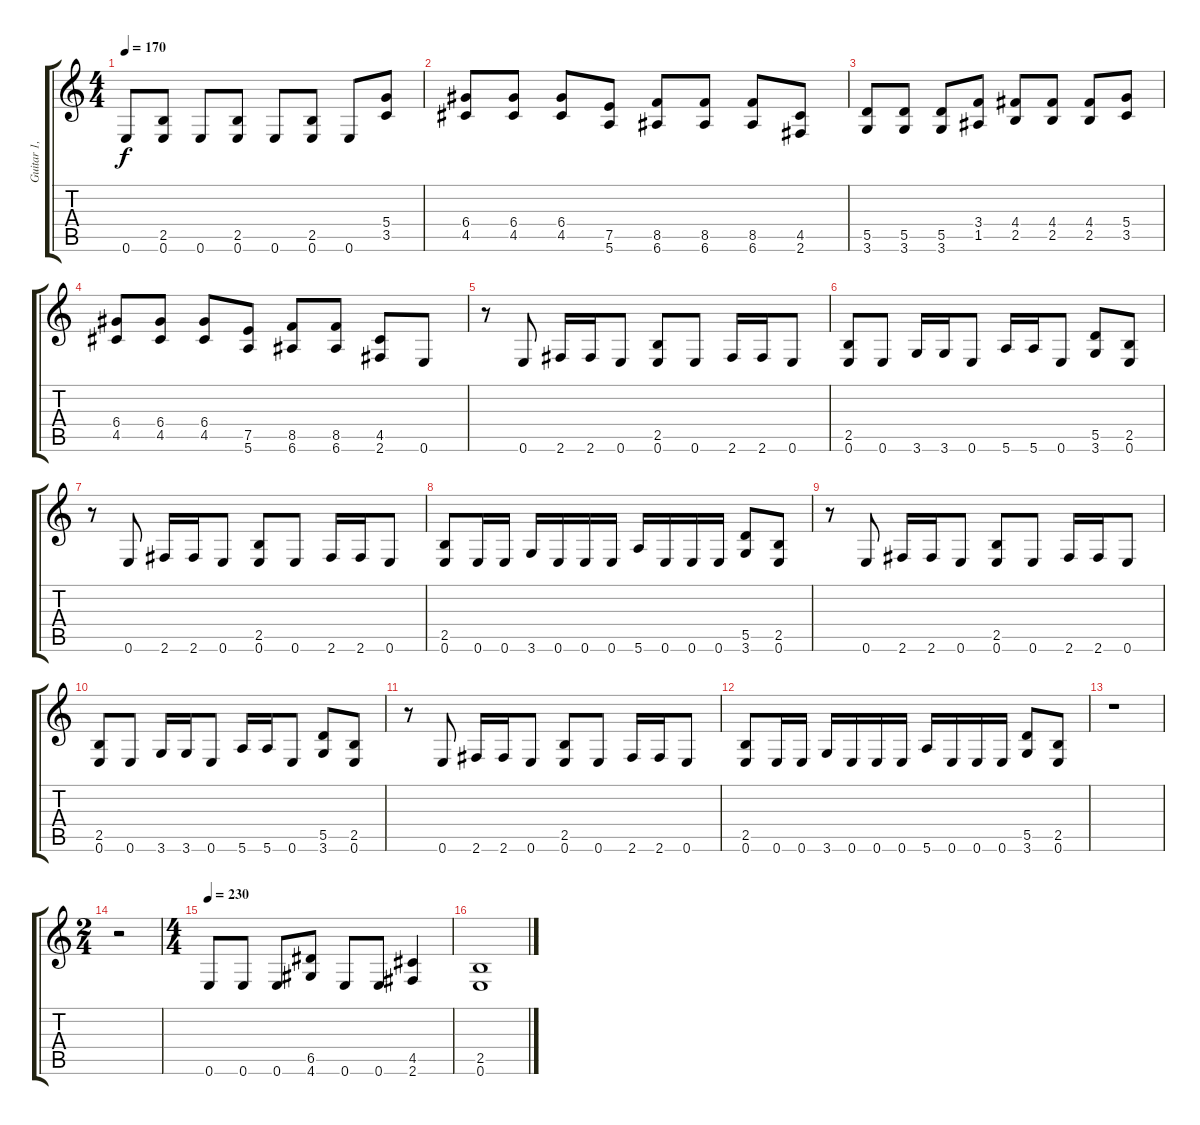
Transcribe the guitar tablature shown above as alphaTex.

\track ("Guitar 1, Dime" "Guitar 1, ") {instrument distortionguitar}
\staff {score tabs}
\tuning (E4 B3 G3 D3 A2 E2) {hide}
\ts (4 4)
\tempo 170
\clef g2
\ks c
0.6.8{dy f} (2.5 0.6).8 0.6.8 (2.5 0.6).8 0.6.8 (2.5 0.6).8 0.6.8 (5.4 3.5).8 |
(6.4 4.5).8 (6.4 4.5).8 (6.4 4.5).8 (7.5 5.6).8 (8.5 6.6).8 (8.5 6.6).8 (8.5 6.6).8 (4.5 2.6).8 |
(5.5 3.6).8 (5.5 3.6).8 (5.5 3.6).8 (3.4 1.5).8 (4.4 2.5).8 (4.4 2.5).8 (4.4 2.5).8 (5.4 3.5).8 |
(6.4 4.5).8 (6.4 4.5).8 (6.4 4.5).8 (7.5 5.6).8 (8.5 6.6).8 (8.5 6.6).8 (4.5 2.6).8 0.6.8 |
r.8 0.6.8 2.6.16 2.6.16 0.6.8 (2.5 0.6).8 0.6.8 2.6.16 2.6.16 0.6.8 |
(2.5 0.6).8 0.6.8 3.6.16 3.6.16 0.6.8 5.6.16 5.6.16 0.6.8 (5.5 3.6).8 (2.5 0.6).8 |
r.8 0.6.8 2.6.16 2.6.16 0.6.8 (2.5 0.6).8 0.6.8 2.6.16 2.6.16 0.6.8 |
(2.5 0.6).8 0.6.16 0.6.16 3.6.16 0.6.16 0.6.16 0.6.16 5.6.16 0.6.16 0.6.16 0.6.16 (5.5 3.6).8 (2.5 0.6).8 |
r.8 0.6.8 2.6.16 2.6.16 0.6.8 (2.5 0.6).8 0.6.8 2.6.16 2.6.16 0.6.8 |
(2.5 0.6).8 0.6.8 3.6.16 3.6.16 0.6.8 5.6.16 5.6.16 0.6.8 (5.5 3.6).8 (2.5 0.6).8 |
r.8 0.6.8 2.6.16 2.6.16 0.6.8 (2.5 0.6).8 0.6.8 2.6.16 2.6.16 0.6.8 |
(2.5 0.6).8 0.6.16 0.6.16 3.6.16 0.6.16 0.6.16 0.6.16 5.6.16 0.6.16 0.6.16 0.6.16 (5.5 3.6).8 (2.5 0.6).8 |
r.1 |
\ts (2 4)
r.2 |
\ts (4 4)
\tempo 230
0.6.8 0.6.8 0.6.8 (6.5 4.6).8 0.6.8 0.6.8 (4.5 2.6).4 |
(2.5 0.6).1
